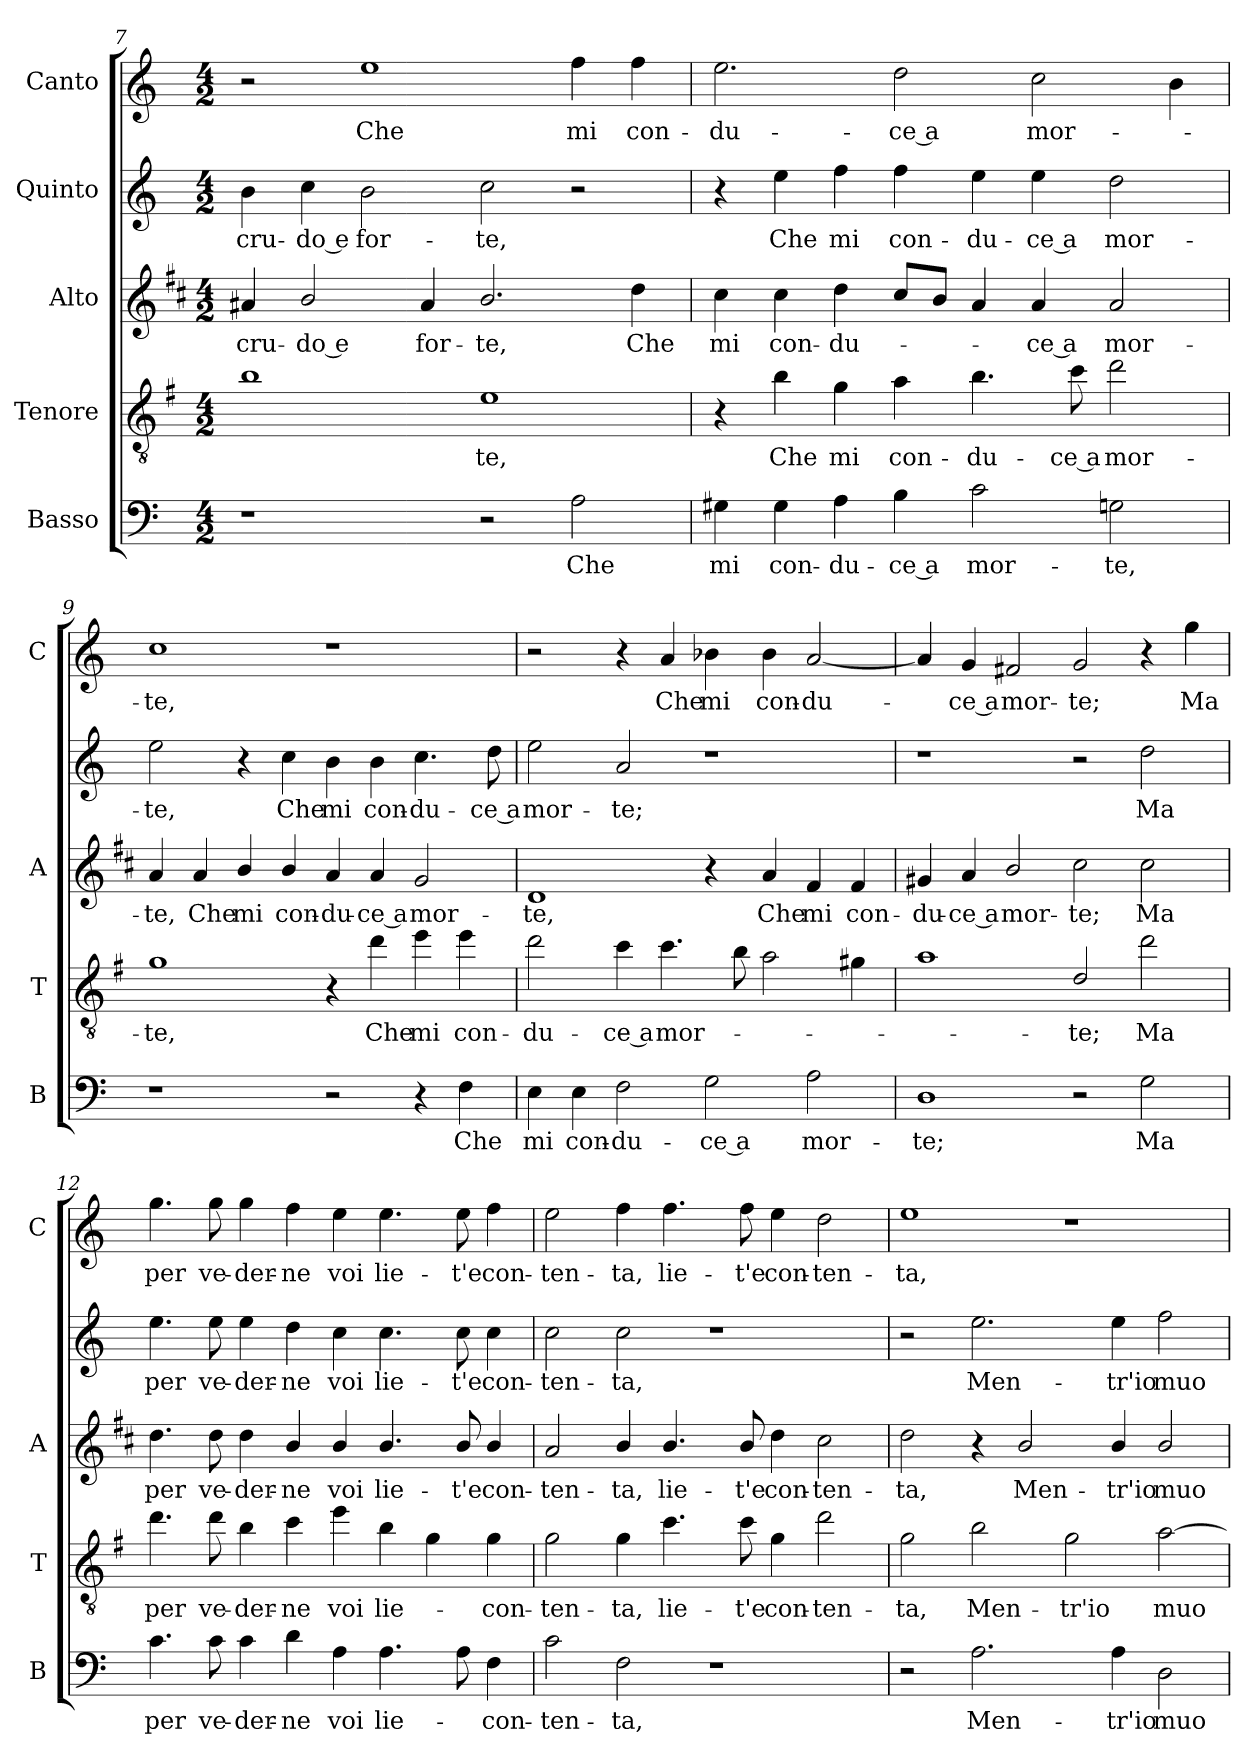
**kern	**text	**kern	**text	**kern	**text	**kern	**text	**kern	**text
*part5	*part5	*part4	*part4	*part3	*part3	*part2	*part2	*part1	*part1
*staff5	*staff5	*staff4	*staff4	*staff3	*staff3	*staff2	*staff2	*staff1	*staff1
*I"Basso	*	*I"Tenore	*	*I"Alto	*	*I"Quinto	*	*I"Canto	*
*I'B	*	*I'T	*	*I'A	*	*	*	*I'C	*
*clefF4	*	*clefGv2	*	*clefG2	*	*clefG2	*	*clefG2	*
*	*	*ITrd4c7	*	*ITrd1c2	*	*	*	*	*
*k[]	*	*k[]	*	*k[]	*	*k[]	*	*k[]	*
*C:	*	*C:	*	*C:	*	*C:	*	*C:	*
*M4/2	*	*M4/2	*	*M4/2	*	*M4/2	*	*M4/2	*
=7	=7	=7	=7	=7	=7	=7	=7	=7	=7
!	!	!	!	!	!LO:LY:b	!	!LO:LY:b	!	!
1r	.	1e	.	4g#X/	cru-	4b\	cru-	2r	.
!	!	!	!	!	!LO:LY:b	!	!LO:LY:b	!	!
.	.	.	.	2a/	-do e	4cc\	-do e	.	.
!	!	!	!	!	!	!	!LO:LY:b	!	!LO:LY:b
.	.	.	.	.	.	2b\	for-	1ee	Che
!	!	!	!	!	!LO:LY:b	!	!	!	!
.	.	.	.	4g#/	for-	.	.	.	.
!	!	!	!LO:LY:b	!	!LO:LY:b	!	!LO:LY:b	!	!
2r	.	1A	-te,	2.a/	-te,	2cc\	-te,	.	.
!	!LO:LY:b	!	!	!	!	!	!	!	!LO:LY:b
2A\	Che	.	.	.	.	2r	.	4ff\	mi
!	!	!	!	!	!LO:LY:b	!	!	!	!LO:LY:b
.	.	.	.	4cc\	Che	.	.	4ff\	con-
!!LO:LB:g=z
=8	=8	=8	=8	=8	=8	=8	=8	=8	=8
!	!LO:LY:b	!	!	!	!LO:LY:b	!	!	!	!LO:LY:b
4G#X\	mi	4r	.	4b\	mi	4r	.	2.ee\	-du-
!	!LO:LY:b	!	!LO:LY:b	!	!LO:LY:b	!	!LO:LY:b	!	!
4G#\	con-	4e\	Che	4b\	con-	4ee\	Che	.	.
!	!LO:LY:b	!	!LO:LY:b	!	!LO:LY:b	!	!LO:LY:b	!	!
4A\	-du-	4c\	mi	4cc\	-du-	4ff\	mi	.	.
!	!LO:LY:b	!	!LO:LY:b	!	!	!	!LO:LY:b	!	!LO:LY:b
4B\	-ce a	4d\	con-	8b/L	.	4ff\	con-	2dd\	-ce a
.	.	.	.	8a/J	.	.	.	.	.
!	!LO:LY:b	!	!LO:LY:b	!	!	!	!LO:LY:b	!	!
2c\	mor-	4.e\	-du-	4g/	.	4ee\	-du-	.	.
!	!	!	!	!	!LO:LY:b	!	!LO:LY:b	!	!LO:LY:b
.	.	.	.	4g/	-ce a	4ee\	-ce a	2cc\	mor-
!	!	!	!LO:LY:b	!	!	!	!	!	!
.	.	8f\	-ce a	.	.	.	.	.	.
!	!LO:LY:b	!	!LO:LY:b	!	!LO:LY:b	!	!LO:LY:b	!	!
2Gn\	-te,	2g\	mor-	2g/	mor-	2dd\	mor-	.	.
.	.	.	.	.	.	.	.	4b\	.
=9	=9	=9	=9	=9	=9	=9	=9	=9	=9
!	!	!	!LO:LY:b	!	!LO:LY:b	!	!LO:LY:b	!	!LO:LY:b
1r	.	1c	-te,	4g/	-te,	2ee\	-te,	1cc	-te,
!	!	!	!	!	!LO:LY:b	!	!	!	!
.	.	.	.	4g/	Che	.	.	.	.
!	!	!	!	!	!LO:LY:b	!	!	!	!
.	.	.	.	4a/	mi	4r	.	.	.
!	!	!	!	!	!LO:LY:b	!	!LO:LY:b	!	!
.	.	.	.	4a/	con-	4cc\	Che	.	.
!	!	!	!	!	!LO:LY:b	!	!LO:LY:b	!	!
2r	.	4r	.	4g/	-du-	4b\	mi	1r	.
!	!	!	!LO:LY:b	!	!LO:LY:b	!	!LO:LY:b	!	!
.	.	4g\	Che	4g/	-ce a	4b\	con-	.	.
!	!	!	!LO:LY:b	!	!LO:LY:b	!	!LO:LY:b	!	!
4r	.	4a\	mi	2f/	mor-	4.cc\	-du-	.	.
!	!LO:LY:b	!	!LO:LY:b	!	!	!	!	!	!
4F\	Che	4a\	con-	.	.	.	.	.	.
!	!	!	!	!	!	!	!LO:LY:b	!	!
.	.	.	.	.	.	8dd\	-ce a	.	.
=10	=10	=10	=10	=10	=10	=10	=10	=10	=10
!	!LO:LY:b	!	!LO:LY:b	!	!LO:LY:b	!	!LO:LY:b	!	!
4E\	mi	2g\	-du-	1c	-te,	2ee\	mor-	2r	.
!	!LO:LY:b	!	!	!	!	!	!	!	!
4E\	con-	.	.	.	.	.	.	.	.
!	!LO:LY:b	!	!LO:LY:b	!	!	!	!LO:LY:b	!	!
2F\	-du-	4f\	-ce a	.	.	2a/	-te;	4r	.
!	!	!	!LO:LY:b	!	!	!	!	!	!LO:LY:b
.	.	4.f\	mor-	.	.	.	.	4a/	Che
!	!LO:LY:b	!	!	!	!	!	!	!	!LO:LY:b
2G\	-ce a	.	.	4r	.	1r	.	4b-X\	mi
.	.	8e\	.	.	.	.	.	.	.
!	!	!	!	!	!LO:LY:b	!	!	!	!LO:LY:b
.	.	2d\	.	4g/	Che	.	.	4b-\	con-
!	!LO:LY:b	!	!	!	!LO:LY:b	!	!	!	!LO:LY:b
2A\	mor-	.	.	4e/	mi	.	.	[2a/	-du-
!	!	!	!	!	!LO:LY:b	!	!	!	!
.	.	4c#X\	.	4e/	con-	.	.	.	.
!!LO:PB:g=z
=11	=11	=11	=11	=11	=11	=11	=11	=11	=11
!	!LO:LY:b	!	!	!	!LO:LY:b	!	!	!	!
1D	-te;	1d	.	4f#X/	-du-	1r	.	4a/]	.
!	!	!	!	!	!LO:LY:b	!	!	!	!LO:LY:b
.	.	.	.	4g/	-ce a	.	.	4g/	-ce a
!	!	!	!	!	!LO:LY:b	!	!	!	!LO:LY:b
.	.	.	.	2a/	mor-	.	.	2f#X/	mor-
!	!	!	!LO:LY:b	!	!LO:LY:b	!	!	!	!LO:LY:b
2r	.	2G/	-te;	2b\	-te;	2r	.	2g/	-te;
!	!LO:LY:b	!	!LO:LY:b	!	!LO:LY:b	!	!LO:LY:b	!	!
2G\	Ma	2g\	Ma	2b\	Ma	2dd\	Ma	4r	.
!	!	!	!	!	!	!	!	!	!LO:LY:b
.	.	.	.	.	.	.	.	4gg\	Ma
=12	=12	=12	=12	=12	=12	=12	=12	=12	=12
!	!LO:LY:b	!	!LO:LY:b	!	!LO:LY:b	!	!LO:LY:b	!	!LO:LY:b
4.c\	per	4.g\	per	4.cc\	per	4.ee\	per	4.gg\	per
!	!LO:LY:b	!	!LO:LY:b	!	!LO:LY:b	!	!LO:LY:b	!	!LO:LY:b
8c\	ve-	8g\	ve-	8cc\	ve-	8ee\	ve-	8gg\	ve-
!	!LO:LY:b	!	!LO:LY:b	!	!LO:LY:b	!	!LO:LY:b	!	!LO:LY:b
4c\	-der-	4e\	-der-	4cc\	-der-	4ee\	-der-	4gg\	-der-
!	!LO:LY:b	!	!LO:LY:b	!	!LO:LY:b	!	!LO:LY:b	!	!LO:LY:b
4d\	-ne	4f\	-ne	4a/	-ne	4dd\	-ne	4ff\	-ne
!	!LO:LY:b	!	!LO:LY:b	!	!LO:LY:b	!	!LO:LY:b	!	!LO:LY:b
4A\	voi	4a\	voi	4a/	voi	4cc\	voi	4ee\	voi
!	!LO:LY:b	!	!LO:LY:b	!	!LO:LY:b	!	!LO:LY:b	!	!LO:LY:b
4.A\	lie-	4e\	lie-	4.a/	lie-	4.cc\	lie-	4.ee\	lie-
.	.	4c\	.	.	.	.	.	.	.
!	!	!	!	!	!LO:LY:b	!	!LO:LY:b	!	!LO:LY:b
8A\	.	.	.	8a/	-t'e	8cc\	-t'e	8ee\	-t'e
!	!LO:LY:b	!	!LO:LY:b	!	!LO:LY:b	!	!LO:LY:b	!	!LO:LY:b
4F\	-con-	4c\	-con-	4a/	con-	4cc\	con-	4ff\	con-
=13	=13	=13	=13	=13	=13	=13	=13	=13	=13
!	!LO:LY:b	!	!LO:LY:b	!	!LO:LY:b	!	!LO:LY:b	!	!LO:LY:b
2c\	-ten-	2c\	-ten-	2g/	-ten-	2cc\	-ten-	2ee\	-ten-
!	!LO:LY:b	!	!LO:LY:b	!	!LO:LY:b	!	!LO:LY:b	!	!LO:LY:b
2F\	-ta,	4c\	-ta,	4a/	-ta,	2cc\	-ta,	4ff\	-ta,
!	!	!	!LO:LY:b	!	!LO:LY:b	!	!	!	!LO:LY:b
.	.	4.f\	lie-	4.a/	lie-	.	.	4.ff\	lie-
1r	.	.	.	.	.	1r	.	.	.
!	!	!	!LO:LY:b	!	!LO:LY:b	!	!	!	!LO:LY:b
.	.	8f\	-t'e	8a/	-t'e	.	.	8ff\	-t'e
!	!	!	!LO:LY:b	!	!LO:LY:b	!	!	!	!LO:LY:b
.	.	4c\	con-	4cc\	con-	.	.	4ee\	con-
!	!	!	!LO:LY:b	!	!LO:LY:b	!	!	!	!LO:LY:b
.	.	2g\	-ten-	2b\	-ten-	.	.	2dd\	-ten-
=14	=14	=14	=14	=14	=14	=14	=14	=14	=14
!	!	!	!LO:LY:b	!	!LO:LY:b	!	!	!	!LO:LY:b
2r	.	2c\	-ta,	2cc\	-ta,	2r	.	1ee	-ta,
!	!LO:LY:b	!	!LO:LY:b	!	!	!	!LO:LY:b	!	!
2.A\	Men-	2e\	Men-	4r	.	2.ee\	Men-	.	.
!	!	!	!	!	!LO:LY:b	!	!	!	!
.	.	.	.	2a/	Men-	.	.	.	.
!	!	!	!LO:LY:b	!	!	!	!	!	!
.	.	2c\	-tr'io	.	.	.	.	1r	.
!	!LO:LY:b	!	!	!	!LO:LY:b	!	!LO:LY:b	!	!
4A\	-tr'io	.	.	4a/	-tr'io	4ee\	-tr'io	.	.
!	!LO:LY:b	!	!LO:LY:b	!	!LO:LY:b	!	!LO:LY:b	!	!
2D\	muo-	[2d\	muo-	2a/	muo-	2ff\	muo-	.	.
=	=	=	=	=	=	=	=	=	=
*-	*-	*-	*-	*-	*-	*-	*-	*-	*-
